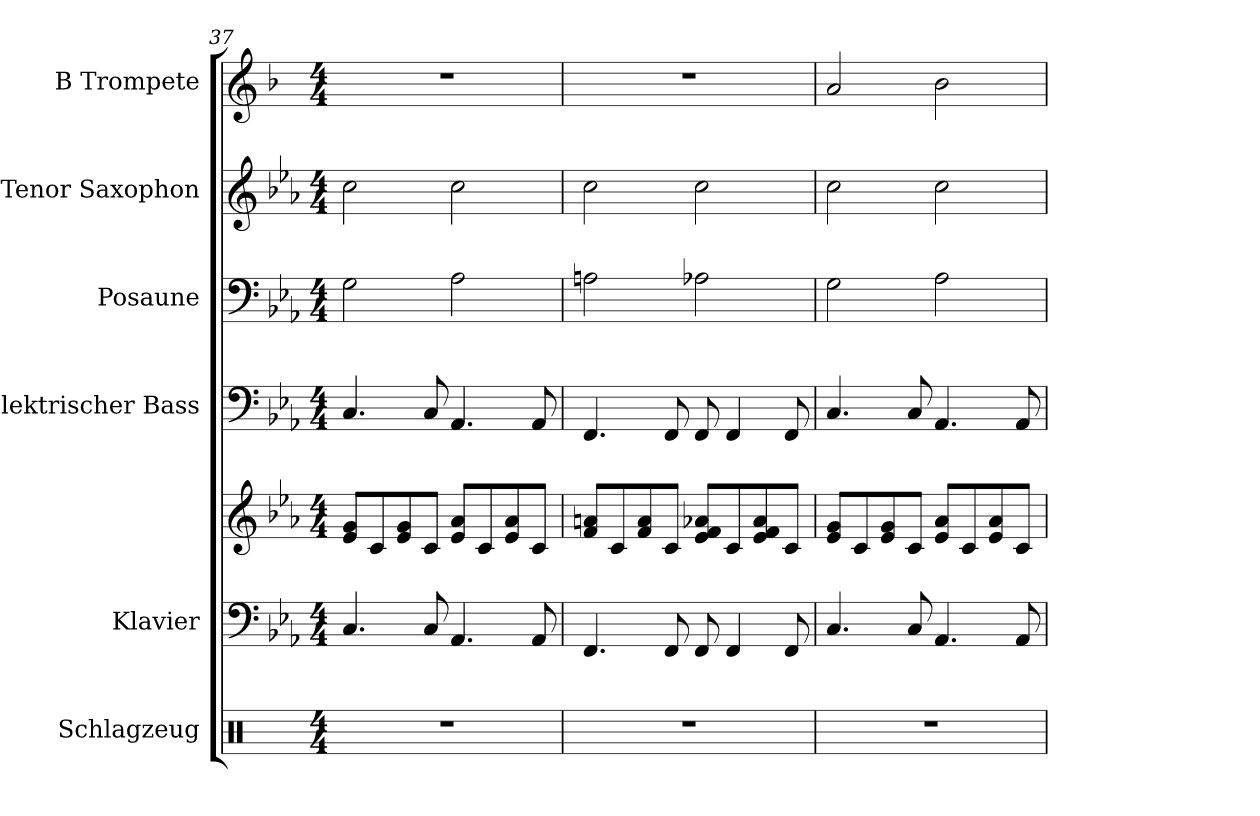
**kern	**kern	**kern	**kern	**kern	**kern	**kern
*part6	*part5	*part5	*part4	*part3	*part2	*part1
*staff7	*staff6	*staff5	*staff4	*staff3	*staff2	*staff1
*I"Schlagzeug	*I"Klavier	*	*I"Elektrischer Bass	*I"Posaune	*I"Tenor Saxophon	*I"B Trompete
*I'Slzg.	*I'Klav.	*	*I'E-B.	*I'Psn.	*I'T. Sax.	*I'B Tpt.
*clefX	*clefF4	*clefG2	*clefF4	*clefF4	*clefG2	*clefG2
*	*	*	*ITrd7c12	*	*ITrd8c14	*ITrd1c2
*k[]	*k[b-e-a-]	*k[b-e-a-]	*k[b-e-a-]	*k[b-e-a-]	*k[b-e-a-]	*k[b-e-a-]
*M4/4	*M4/4	*M4/4	*M4/4	*M4/4	*M4/4	*M4/4
=37	=37	=37	=37	=37	=37	=37
1r	4.C/	8e-/ 8g/L	4.CC/	2G\	2c\	1r
.	.	8c/	.	.	.	.
.	.	8e-/ 8g/	.	.	.	.
.	8C/	8c/J	8CC/	.	.	.
.	4.AA-/	8e-/ 8a-/L	4.AAA-/	2A-\	2c\	.
.	.	8c/	.	.	.	.
.	.	8e-/ 8a-/	.	.	.	.
.	8AA-/	8c/J	8AAA-/	.	.	.
=38	=38	=38	=38	=38	=38	=38
1r	4.FF/	8f/ 8an/L	4.FFF/	2An\	2c\	1r
.	.	8c/	.	.	.	.
.	.	8f/ 8a/	.	.	.	.
.	8FF/	8c/J	8FFF/	.	.	.
.	8FF/	8e-/ 8f/ 8a-X/L	8FFF/	2A-X\	2c\	.
.	4FF/	8c/	4FFF/	.	.	.
.	.	8e-/ 8f/ 8a-/	.	.	.	.
.	8FF/	8c/J	8FFF/	.	.	.
!!LO:LB:g=z
=39	=39	=39	=39	=39	=39	=39
1r	4.C/	8e-/ 8g/L	4.CC/	2G\	2c\	2g/
.	.	8c/	.	.	.	.
.	.	8e-/ 8g/	.	.	.	.
.	8C/	8c/J	8CC/	.	.	.
.	4.AA-/	8e-/ 8a-/L	4.AAA-/	2A-\	2c\	2a-\
.	.	8c/	.	.	.	.
.	.	8e-/ 8a-/	.	.	.	.
.	8AA-/	8c/J	8AAA-/	.	.	.
=	=	=	=	=	=	=
*-	*-	*-	*-	*-	*-	*-
